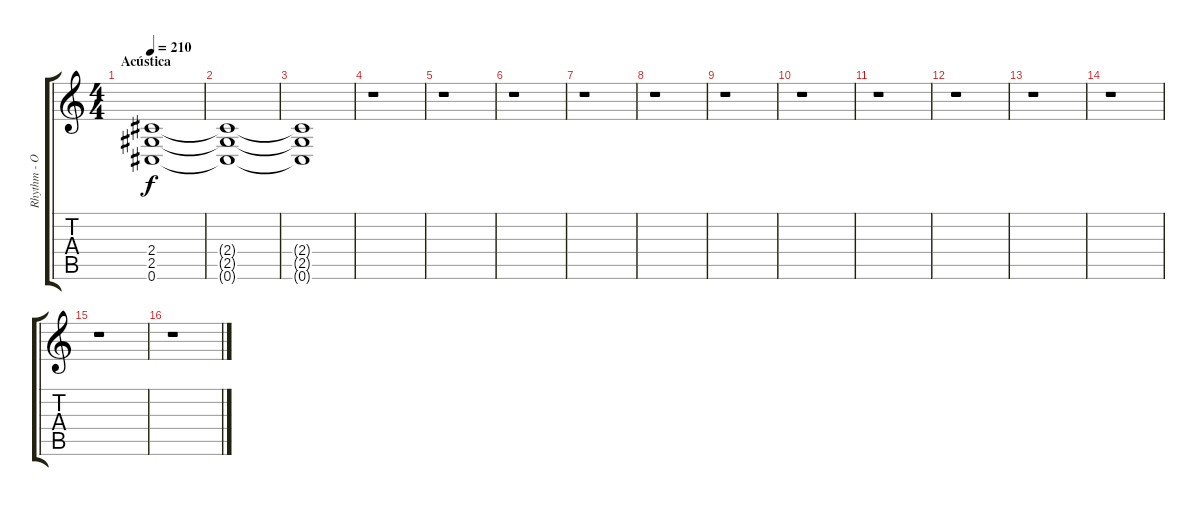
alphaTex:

\track ("Rhythm - Oli Herbert" "Rhythm - O") {instrument distortionguitar}
\staff {score tabs}
\tuning (Db4 Ab3 E3 B2 Gb2 Db2) {hide}
\ts (4 4)
\section ("" "Acústica")
\tempo 210
\clef g2
\ks c
(2.4 2.5 0.6).1{dy f} |
(2.4{t} 2.5{t} 0.6{t}).1 |
(2.4{t} 2.5{t} 0.6{t}).1 |
r.1 |
r.1 |
r.1 |
r.1 |
r.1 |
r.1 |
r.1 |
r.1 |
r.1 |
r.1 |
r.1 |
r.1 |
r.1
